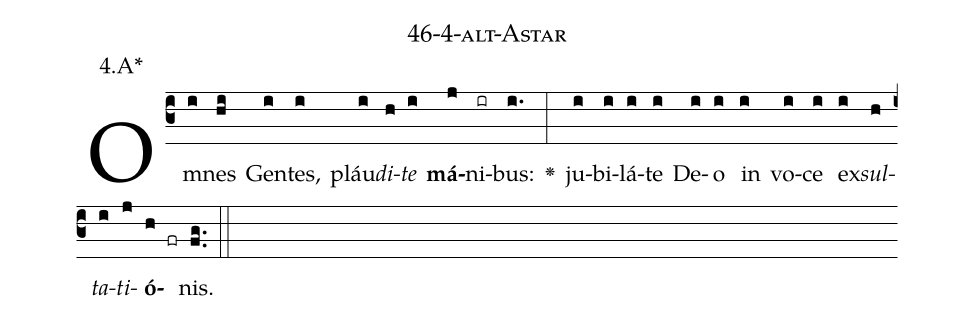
name: 46-4-alt-Astar;
annotation: 4.A*;
%%
(c3)Om(i)nes(hi) Gen(i)tes,(i) pláu(i)<i>di</i>(h)<i>te</i>(i) <b>má</b>(j)ni(ir)bus:(i.) <v>\greheightstar</v>(:) ju(i)bi(i)lá(i)te(i) De(i)o(i) in(i) vo(i)ce(i) ex(i)<i>sul</i>(h)<i>ta</i>(i)<i>ti</i>(j)<b>ó</b>(h fr)nis.(fg..) (::)


%E(i) u(h) o(i) u(j) a(h) e.(fg..) (::)
